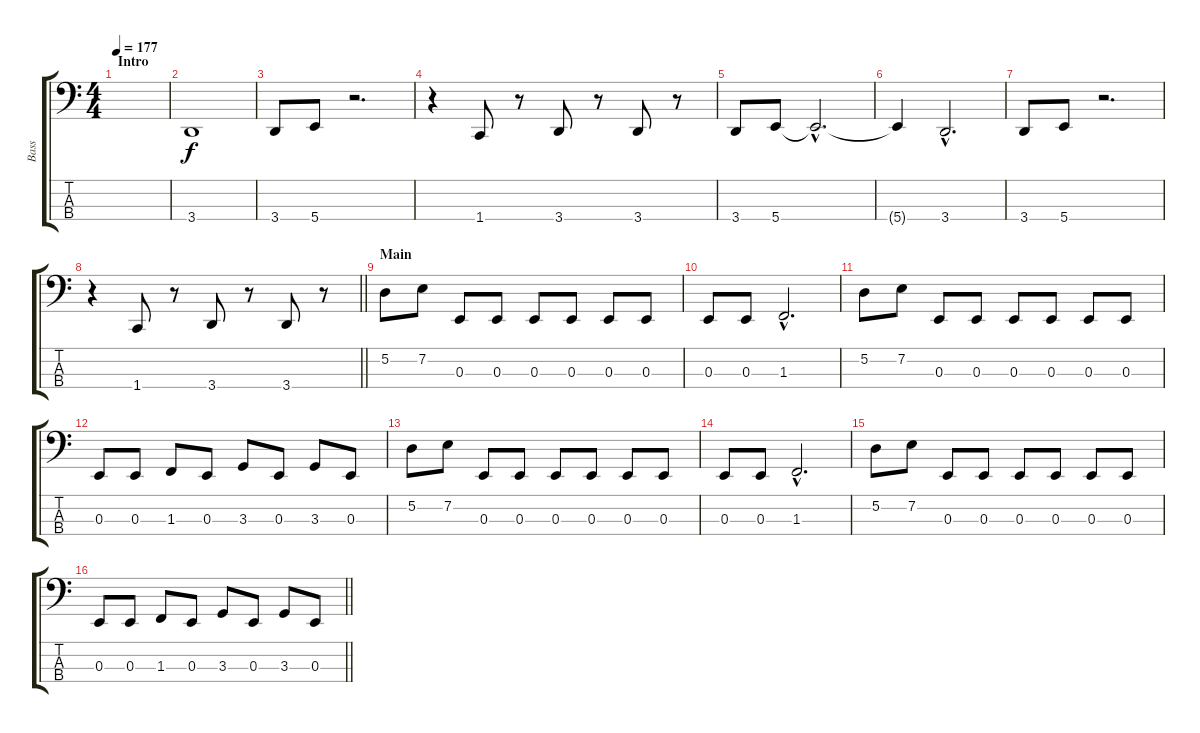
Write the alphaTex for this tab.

\track ("Bass" "Bass") {instrument electricbassfinger}
\staff {score tabs}
\tuning (D2 A1 E1 B0) {hide}
\ts (4 4)
\section ("" "Intro")
\tempo 177
\clef f4
\ks c
|
3.4.1 |
3.4.8 5.4.8 r.2{d} |
r.4 1.4.8 r.8 3.4.8 r.8 3.4.8 r.8 |
3.4.8 5.4.8 5.4{hac t}.2{d} |
5.4{t}.4 3.4{hac}.2{d} |
3.4.8 5.4.8 r.2{d} |
\barLineRight lightlight
r.4 1.4.8 r.8 3.4.8 r.8 3.4.8 r.8 |
\section ("" "Main")
5.2.8 7.2.8 0.3.8 0.3.8 0.3.8 0.3.8 0.3.8 0.3.8 |
0.3.8 0.3.8 1.3{hac}.2{d} |
5.2.8 7.2.8 0.3.8 0.3.8 0.3.8 0.3.8 0.3.8 0.3.8 |
0.3.8 0.3.8 1.3.8 0.3.8 3.3.8 0.3.8 3.3.8 0.3.8 |
5.2.8 7.2.8 0.3.8 0.3.8 0.3.8 0.3.8 0.3.8 0.3.8 |
0.3.8 0.3.8 1.3{hac}.2{d} |
5.2.8 7.2.8 0.3.8 0.3.8 0.3.8 0.3.8 0.3.8 0.3.8 |
\barLineRight lightlight
0.3.8 0.3.8 1.3.8 0.3.8 3.3.8 0.3.8 3.3.8 0.3.8
